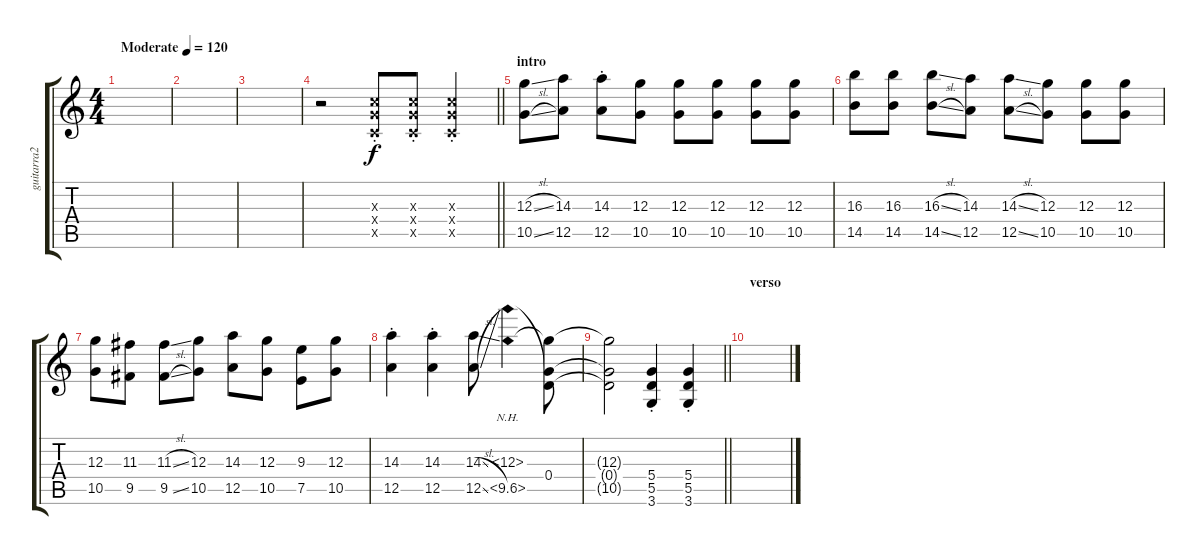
\track ("guitarra2" "guitarra2") {instrument overdrivenguitar}
\staff {score tabs}
\tuning (E4 B3 G3 D3 A2 E2) {hide}
\ts (4 4)
\tempo (120 "Moderate")
\clef g2
\ks c
|
|
|
\barLineRight lightlight
r.2 (5.3{st x} 5.4{st x} 3.5{st x}).8 (5.3{st x} 5.4{st x} 3.5{st x}).8 (5.3{st x} 5.4{st x} 3.5{st x}).4 |
\section ("" "intro")
(12.3{sl} 10.5{sl}).8 (14.3 12.5).8 (14.3{st} 12.5{st}).8 (12.3 10.5).8 (12.3 10.5).8 (12.3 10.5).8 (12.3 10.5).8 (12.3 10.5).8 |
(16.3 14.5).8 (16.3 14.5).8 (16.3{sl} 14.5{sl}).8 (14.3 12.5).8 (14.3{sl} 12.5{sl}).8 (12.3 10.5).8 (12.3 10.5).8 (12.3 10.5).8 |
(12.3 10.5).8 (11.3 9.5).8 (11.3{sl} 9.5{sl}).8 (12.3 10.5).8 (14.3 12.5).8 (12.3 10.5).8 (9.3 7.5).8 (12.3 10.5).8 |
(14.3{st} 12.5{st}).4 (14.3{st} 12.5{st}).4 (14.3{sl} 12.5{sl}).8 (12.3{nh} 10.5{nh}).4 (12.3{t} 0.4 10.5{t}).8 |
\barLineRight lightlight
(12.3{t} 0.4{t} 10.5{t}).2 (5.4{st} 5.5{st} 3.6).4 (5.4{st} 5.5{st} 3.6{st}).4 |
\section ("" "verso")
